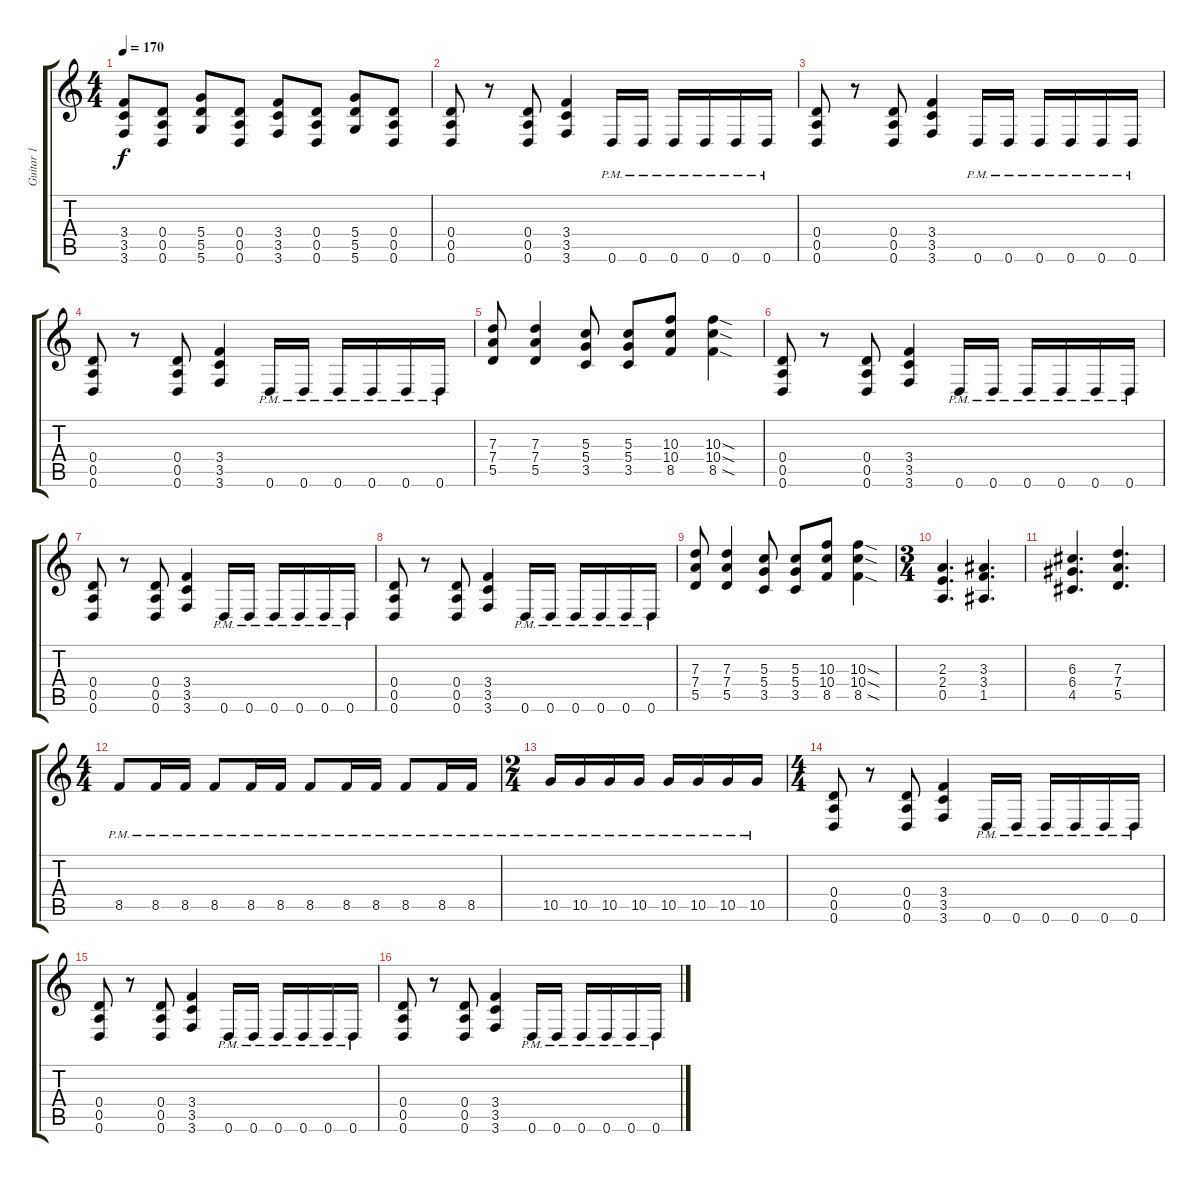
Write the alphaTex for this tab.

\track ("Guitar 1" "Guitar 1") {instrument acousticguitarsteel}
\staff {score tabs}
\tuning (E4 B3 G3 D3 A2 D2) {hide}
\ts (4 4)
\tempo 170
\clef g2
\ks c
(3.4 3.5 3.6).8{dy f} (0.4 0.5 0.6).8 (5.4 5.5 5.6).8 (0.4 0.5 0.6).8 (3.4 3.5 3.6).8 (0.4 0.5 0.6).8 (5.4 5.5 5.6).8 (0.4 0.5 0.6).8 |
(0.4 0.5 0.6).8 r.8 (0.4 0.5 0.6).8 (3.4 3.5 3.6).4 0.6{pm}.16 0.6{pm}.16 0.6{pm}.16 0.6{pm}.16 0.6{pm}.16 0.6{pm}.16 |
(0.4 0.5 0.6).8 r.8 (0.4 0.5 0.6).8 (3.4 3.5 3.6).4 0.6{pm}.16 0.6{pm}.16 0.6{pm}.16 0.6{pm}.16 0.6{pm}.16 0.6{pm}.16 |
(0.4 0.5 0.6).8 r.8 (0.4 0.5 0.6).8 (3.4 3.5 3.6).4 0.6{pm}.16 0.6{pm}.16 0.6{pm}.16 0.6{pm}.16 0.6{pm}.16 0.6{pm}.16 |
(7.3 7.4 5.5).8 (7.3 7.4 5.5).4 (5.3 5.4 3.5).8 (5.3 5.4 3.5).8 (10.3 10.4 8.5).8 (10.3{sod} 10.4{sod} 8.5{sod}).4 |
(0.4 0.5 0.6).8 r.8 (0.4 0.5 0.6).8 (3.4 3.5 3.6).4 0.6{pm}.16 0.6{pm}.16 0.6{pm}.16 0.6{pm}.16 0.6{pm}.16 0.6{pm}.16 |
(0.4 0.5 0.6).8 r.8 (0.4 0.5 0.6).8 (3.4 3.5 3.6).4 0.6{pm}.16 0.6{pm}.16 0.6{pm}.16 0.6{pm}.16 0.6{pm}.16 0.6{pm}.16 |
(0.4 0.5 0.6).8 r.8 (0.4 0.5 0.6).8 (3.4 3.5 3.6).4 0.6{pm}.16 0.6{pm}.16 0.6{pm}.16 0.6{pm}.16 0.6{pm}.16 0.6{pm}.16 |
(7.3 7.4 5.5).8 (7.3 7.4 5.5).4 (5.3 5.4 3.5).8 (5.3 5.4 3.5).8 (10.3 10.4 8.5).8 (10.3{sod} 10.4{sod} 8.5{sod}).4 |
\ts (3 4)
(2.3 2.4 0.5).4{d} (3.3 3.4 1.5).4{d} |
(6.3 6.4 4.5).4{d} (7.3 7.4 5.5).4{d} |
\ts (4 4)
8.5{pm}.8 8.5{pm}.16 8.5{pm}.16 8.5{pm}.8 8.5{pm}.16 8.5{pm}.16 8.5{pm}.8 8.5{pm}.16 8.5{pm}.16 8.5{pm}.8 8.5{pm}.16 8.5{pm}.16 |
\ts (2 4)
10.5{pm}.16 10.5{pm}.16 10.5{pm}.16 10.5{pm}.16 10.5{pm}.16 10.5{pm}.16 10.5{pm}.16 10.5{pm}.16 |
\ts (4 4)
(0.4 0.5 0.6).8 r.8 (0.4 0.5 0.6).8 (3.4 3.5 3.6).4 0.6{pm}.16 0.6{pm}.16 0.6{pm}.16 0.6{pm}.16 0.6{pm}.16 0.6{pm}.16 |
(0.4 0.5 0.6).8 r.8 (0.4 0.5 0.6).8 (3.4 3.5 3.6).4 0.6{pm}.16 0.6{pm}.16 0.6{pm}.16 0.6{pm}.16 0.6{pm}.16 0.6{pm}.16 |
(0.4 0.5 0.6).8 r.8 (0.4 0.5 0.6).8 (3.4 3.5 3.6).4 0.6{pm}.16 0.6{pm}.16 0.6{pm}.16 0.6{pm}.16 0.6{pm}.16 0.6{pm}.16
